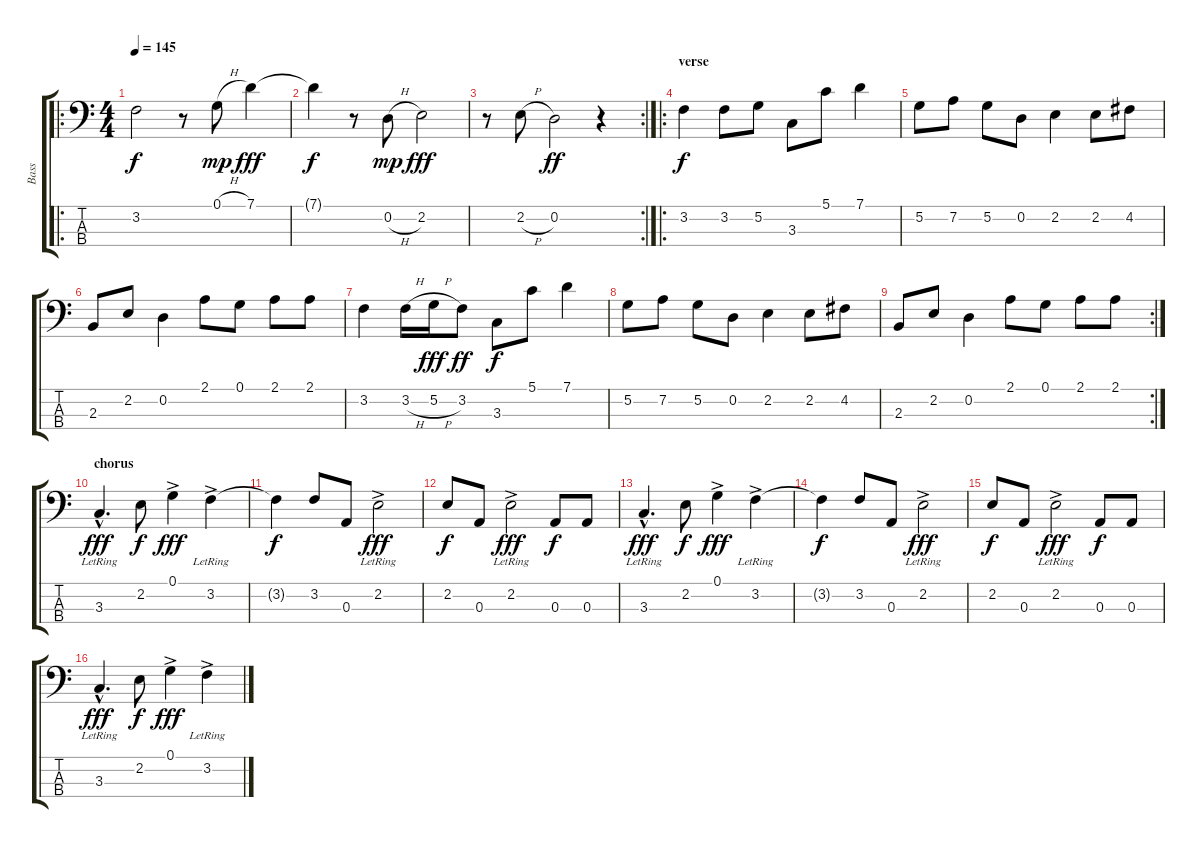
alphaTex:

\track ("Bass" "Bass") {instrument electricbasspick}
\staff {score tabs}
\tuning (G2 D2 A1 D1) {hide}
\ro
\ts (4 4)
\tempo 145
\clef f4
\ks c
3.2.2{dy f instrument electricbasspick} r.8 0.1{h}.8{dy mp} 7.1.4{dy fff} |
7.1{t}.4{dy f} r.8 0.2{h}.8{dy mp} 2.2.2{dy fff} |
\rc 2
r.8 2.2{h}.8 0.2.2{dy ff} r.4 |
\ro
\section ("" "verse")
3.2.4{dy f} 3.2.8 5.2.8 3.3.8 5.1.8 7.1.4 |
5.2.8 7.2.8 5.2.8 0.2.8 2.2.4 2.2.8 4.2.8 |
2.3.8 2.2.8 0.2.4 2.1.8 0.1.8 2.1.8 2.1.8 |
3.2.4 3.2{h}.16 5.2{h}.16{dy fff} 3.2.8{dy ff} 3.3.8{dy f} 5.1.8 7.1.4 |
5.2.8 7.2.8 5.2.8 0.2.8 2.2.4 2.2.8 4.2.8 |
\rc 2
2.3.8 2.2.8 0.2.4 2.1.8 0.1.8 2.1.8 2.1.8 |
\section ("" "chorus")
3.3{hac lr}.4{d dy fff} 2.2.8{dy f} 0.1{ac}.4{dy fff} 3.2{ac lr}.4 |
3.2{t}.4{dy f} 3.2.8 0.3.8 2.2{ac lr}.2{dy fff} |
2.2.8{dy f} 0.3.8 2.2{ac lr}.2{dy fff} 0.3.8{dy f} 0.3.8 |
3.3{hac lr}.4{d dy fff} 2.2.8{dy f} 0.1{ac}.4{dy fff} 3.2{ac lr}.4 |
3.2{t}.4{dy f} 3.2.8 0.3.8 2.2{ac lr}.2{dy fff} |
2.2.8{dy f} 0.3.8 2.2{ac lr}.2{dy fff} 0.3.8{dy f} 0.3.8 |
3.3{hac lr}.4{d dy fff} 2.2.8{dy f} 0.1{ac}.4{dy fff} 3.2{ac lr}.4
